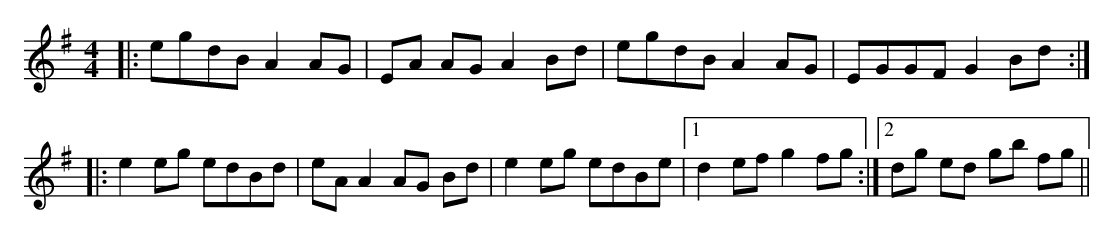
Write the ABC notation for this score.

X:1
M:4/4
K:Ador
|:egdB A2 AG|EA AG A2 Bd|egdB A2 AG|EGGF G2 Bd:|
|:e2 eg edBd|eA A2 AG Bd|e2 eg edBe|1 d2 ef g2 fg:|2 dg ed gb fg||
